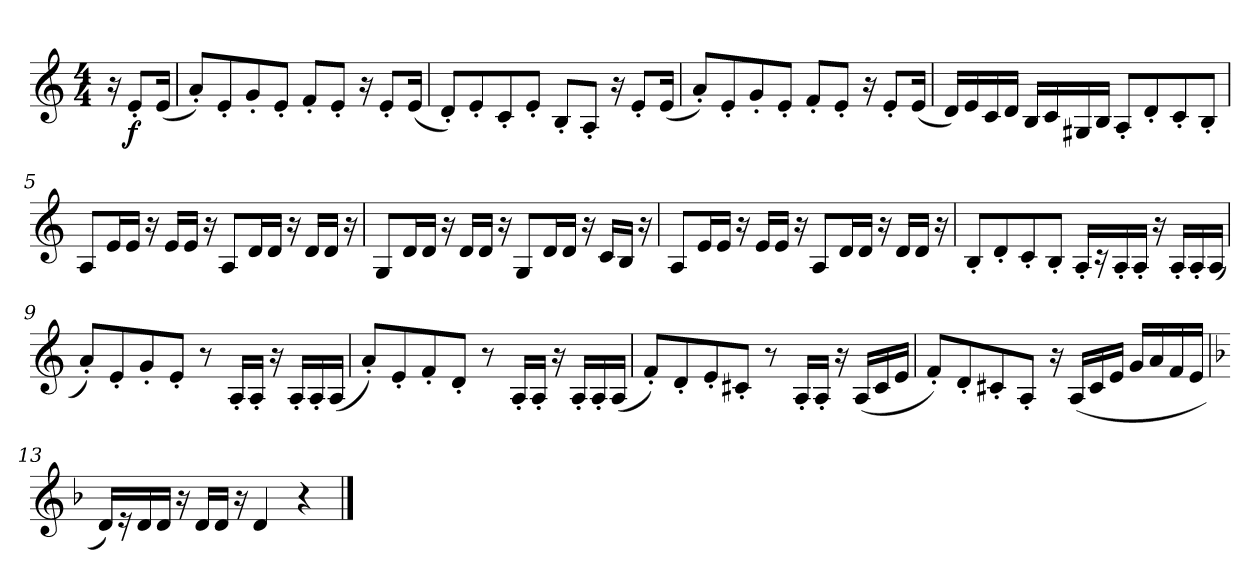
**kern	**dynam
*part1	*part1
*staff1	*staff1
*clefG2	*
*k[]	*
*a:	*
*M4/4	*
*MM120	*
=	=
16r	.
!	!LO:DY:b
8e'</L	f
(<16e/Jk	.
=1	=1
8a'</L)	.
8e'</	.
8g'</	.
8e'</J	.
8f'</L	.
8e'</J	.
16r	.
8e'</L	.
(<16e/Jk	.
=2	=2
8d'</L)	.
8e'</	.
8c'</	.
8e'</J	.
8B'</L	.
8A'</J	.
16r	.
8e'</L	.
(<16e/Jk	.
=3	=3
8a'</L)	.
8e'</	.
8g'</	.
8e'</J	.
8f'</L	.
8e'</J	.
16r	.
8e'</L	.
(<16e/Jk	.
!!LO:LB:g=z
=4	=4
16d/LL)	.
16e/	.
16c/	.
16d/JJ	.
16B/LL	.
16c/	.
16G#X/	.
16B/JJ	.
8A'</L	.
8d'</	.
8c'</	.
8B'</J	.
=5	=5
8A/L	.
16e/L	.
16e/JJ	.
16r	.
16e/LL	.
16e/JJ	.
16r	.
8A/L	.
16d/L	.
16d/JJ	.
16r	.
16d/LL	.
16d/JJ	.
16r	.
=6	=6
8G/L	.
16d/L	.
16d/JJ	.
16r	.
16d/LL	.
16d/JJ	.
16r	.
8G/L	.
16d/L	.
16d/JJ	.
16r	.
16c/LL	.
16B/JJ	.
16r	.
!!LO:LB:g=z
=7	=7
8A/L	.
16e/L	.
16e/JJ	.
16r	.
16e/LL	.
16e/JJ	.
16r	.
8A/L	.
16d/L	.
16d/JJ	.
16r	.
16d/LL	.
16d/JJ	.
16r	.
=8	=8
8B'</L	.
8d'</	.
8c'</	.
8B'</J	.
16A'</KL	.
16r	.
16A'</L	.
16A'</JJ	.
16r	.
16A'</LL	.
16A'</	.
(<16A/JJ	.
=9	=9
8a'</L)	.
8e'</	.
8g'</	.
8e'</J	.
8r	.
16A'</LL	.
16A'</JJ	.
16r	.
16A'</LL	.
16A'</	.
(<16A/JJ	.
!!LO:LB:g=z
=10	=10
8a'</L)	.
8e'</	.
8f'</	.
8d'</J	.
8r	.
16A'</LL	.
16A'</JJ	.
16r	.
16A'</LL	.
16A'</	.
(<16A/JJ	.
=11	=11
8f'</L)	.
8d'</	.
8e'</	.
8c#X'</J	.
8r	.
16A'</LL	.
16A'</JJ	.
16r	.
(<16A/LL	.
16c#/	.
16e/JJ	.
=12	=12
8f'</L)	.
8d'</	.
8c#X'</	.
8A'</J	.
16r	.
(<16A/LL	.
16c#/	.
16e/JJ	.
16g/LL	.
16a/	.
16f/	.
16e/JJ	.
!!LO:LB:g=z
=13	=13
*k[b-]	*
*d:	*
16d/KL)	.
16r	.
16d/L	.
16d/JJ	.
16r	.
16d/LL	.
16d/JJ	.
16r	.
4d/	.
4r	.
==	==
*-	*-
